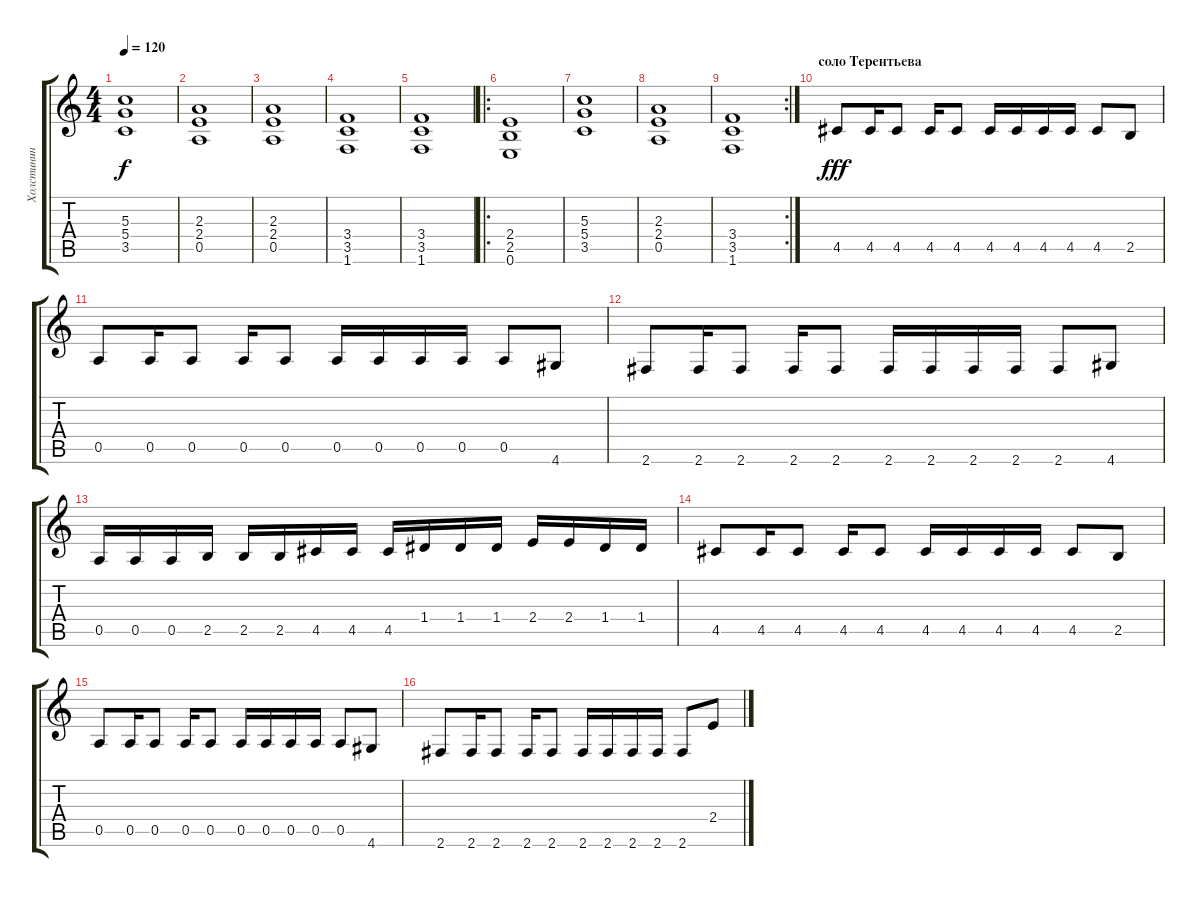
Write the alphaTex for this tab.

\track ("Холстинин" "Холстинин") {instrument overdrivenguitar}
\staff {score tabs}
\tuning (E4 B3 G3 D3 A2 E2) {hide}
\ts (4 4)
\tempo 120
\clef g2
\ks c
(5.3 5.4 3.5).1{dy f} |
(2.3 2.4 0.5).1 |
(2.3 2.4 0.5).1 |
(3.4 3.5 1.6).1 |
(3.4 3.5 1.6).1 |
\ro
(2.4 2.5 0.6).1 |
(5.3 5.4 3.5).1 |
(2.3 2.4 0.5).1 |
\rc 2
(3.4 3.5 1.6).1 |
\section ("" "соло Терентьева")
4.5.8{dy fff} 4.5.16 4.5.8 4.5.16 4.5.8 4.5.16 4.5.16 4.5.16 4.5.16 4.5.8 2.5.8 |
0.5.8 0.5.16 0.5.8 0.5.16 0.5.8 0.5.16 0.5.16 0.5.16 0.5.16 0.5.8 4.6.8 |
2.6.8 2.6.16 2.6.8 2.6.16 2.6.8 2.6.16 2.6.16 2.6.16 2.6.16 2.6.8 4.6.8 |
0.5.16 0.5.16 0.5.16 2.5.16 2.5.16 2.5.16 4.5.16 4.5.16 4.5.16 1.4.16 1.4.16 1.4.16 2.4.16 2.4.16 1.4.16 1.4.16 |
4.5.8 4.5.16 4.5.8 4.5.16 4.5.8 4.5.16 4.5.16 4.5.16 4.5.16 4.5.8 2.5.8 |
0.5.8 0.5.16 0.5.8 0.5.16 0.5.8 0.5.16 0.5.16 0.5.16 0.5.16 0.5.8 4.6.8 |
2.6.8 2.6.16 2.6.8 2.6.16 2.6.8 2.6.16 2.6.16 2.6.16 2.6.16 2.6.8 2.4.8
